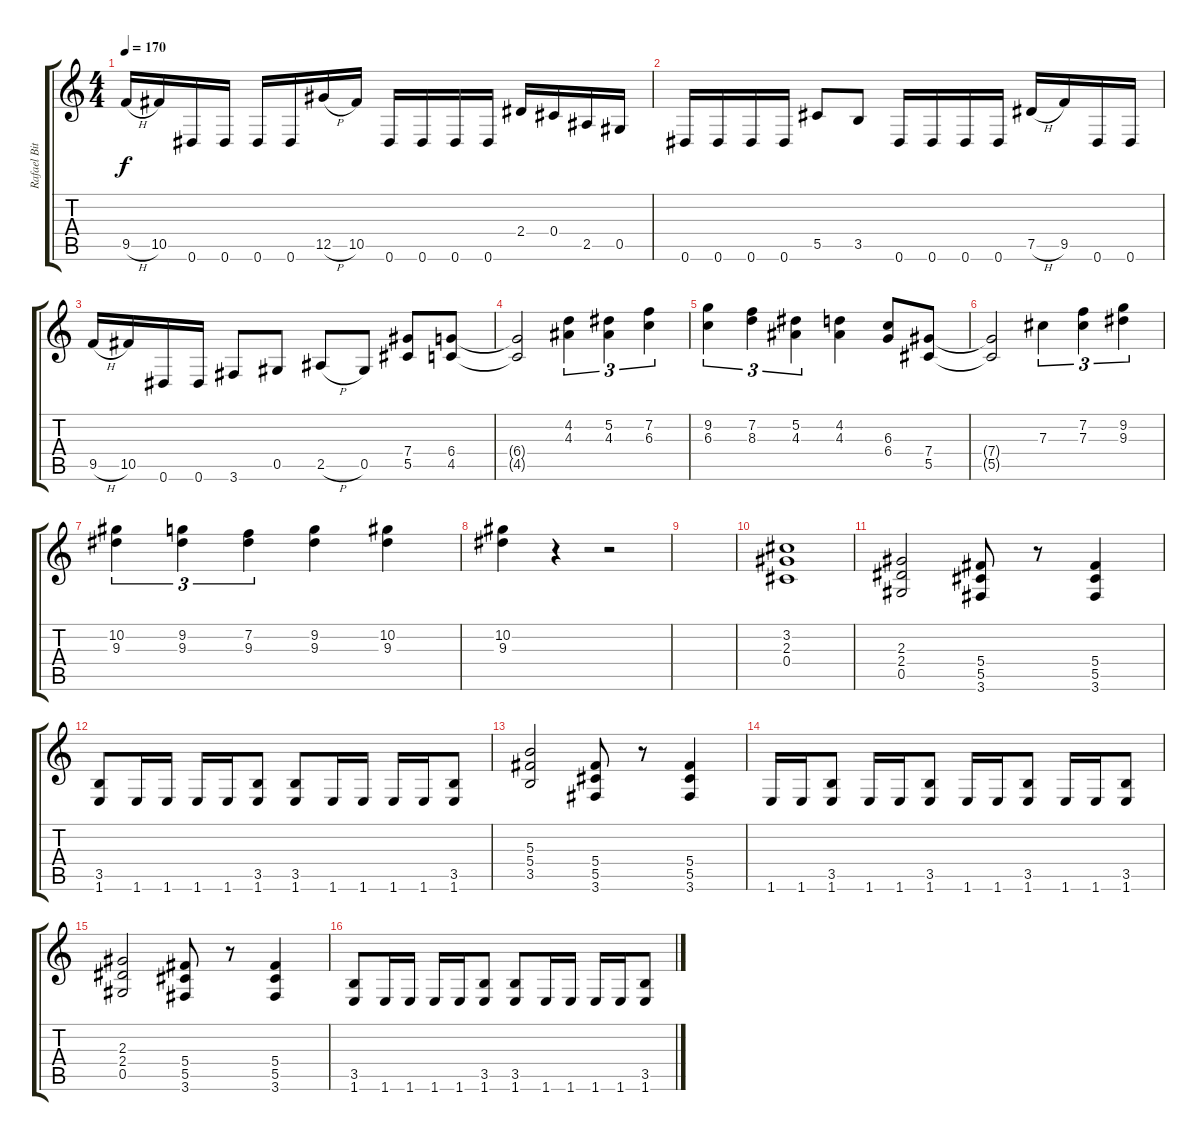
\track ("Rafael Bittencourt" "Rafael Bit") {instrument distortionguitar}
\staff {score tabs}
\tuning (Eb4 Bb3 Gb3 Db3 Ab2 Eb2) {hide}
\ts (4 4)
\tempo 170
\clef g2
\ks c
9.5{h}.16{dy f} 10.5.16 0.6.16 0.6.16 0.6.16 0.6.16 12.5{h}.16 10.5.16 0.6.16 0.6.16 0.6.16 0.6.16 2.4.16 0.4.16 2.5.16 0.5.16 |
0.6.16 0.6.16 0.6.16 0.6.16 5.5.8 3.5.8 0.6.16 0.6.16 0.6.16 0.6.16 7.5{h}.16 9.5.16 0.6.16 0.6.16 |
9.5{h}.16 10.5.16 0.6.16 0.6.16 3.6.8 0.5.8 2.5{h}.8 0.5.8 (7.4 5.5).8 (6.4 4.5).8 |
(6.4{t} 4.5{t}).2 (4.2 4.3).4{tu (3 2)} (5.2 4.3).4{tu (3 2)} (7.2 6.3).4{tu (3 2)} |
(9.2 6.3).4{tu (3 2)} (7.2 8.3).4{tu (3 2)} (5.2 4.3).4{tu (3 2)} (4.2 4.3).4 (6.3 6.4).8 (7.4 5.5).8 |
(7.4{t} 5.5{t}).2 7.3.4{tu (3 2)} (7.2 7.3).4{tu (3 2)} (9.2 9.3).4{tu (3 2)} |
(10.2 9.3).4{tu (3 2)} (9.2 9.3).4{tu (3 2)} (7.2 9.3).4{tu (3 2)} (9.2 9.3).4 (10.2 9.3).4 |
(10.2 9.3).4 r.4 r.2 |
|
(3.2 2.3 0.4).1 |
(2.3 2.4 0.5).2 (5.4 5.5 3.6).8 r.8 (5.4 5.5 3.6).4 |
(3.5 1.6).8 1.6.16 1.6.16 1.6.16 1.6.16 (3.5 1.6).8 (3.5 1.6).8 1.6.16 1.6.16 1.6.16 1.6.16 (3.5 1.6).8 |
(5.3 5.4 3.5).2 (5.4 5.5 3.6).8 r.8 (5.4 5.5 3.6).4 |
1.6.16 1.6.16 (3.5 1.6).8 1.6.16 1.6.16 (3.5 1.6).8 1.6.16 1.6.16 (3.5 1.6).8 1.6.16 1.6.16 (3.5 1.6).8 |
(2.3 2.4 0.5).2 (5.4 5.5 3.6).8 r.8 (5.4 5.5 3.6).4 |
(3.5 1.6).8 1.6.16 1.6.16 1.6.16 1.6.16 (3.5 1.6).8 (3.5 1.6).8 1.6.16 1.6.16 1.6.16 1.6.16 (3.5 1.6).8
